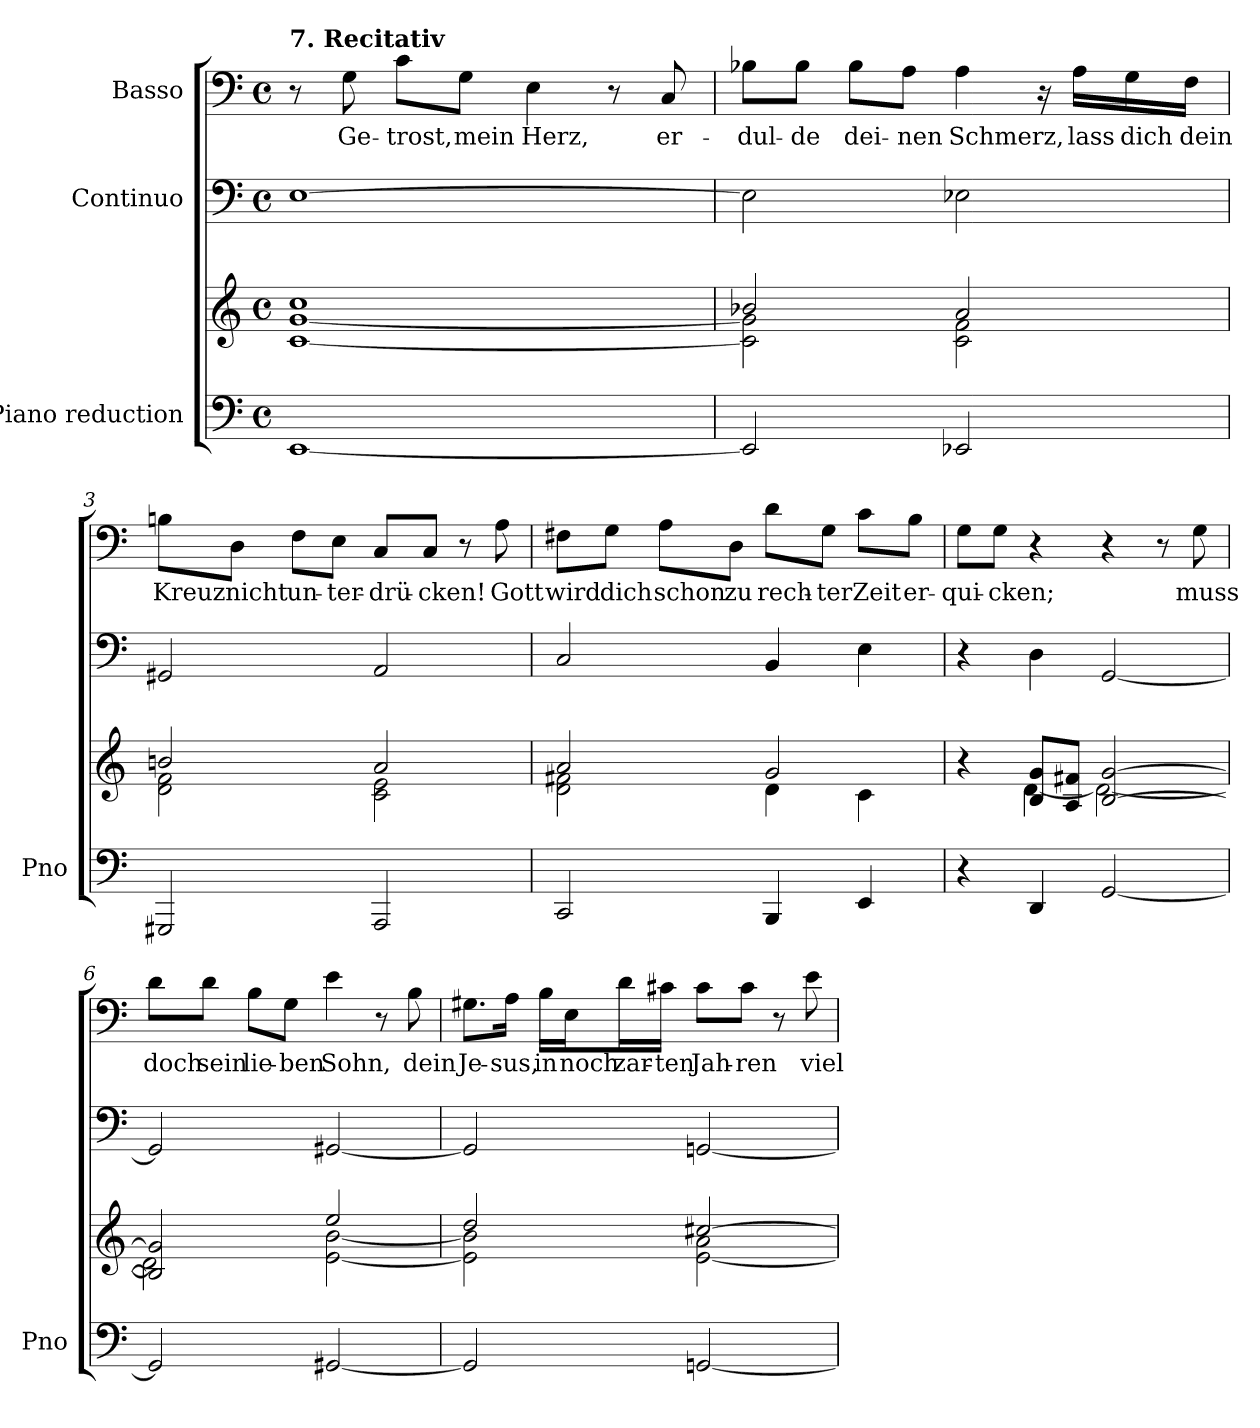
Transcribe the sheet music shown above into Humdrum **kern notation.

**kern	**kern	**kern	**kern	**text
*part3	*part3	*part2	*part1	*part1
*staff4	*staff3	*staff2	*staff1	*staff1
*I"Piano reduction	*	*I"Continuo	*I"Basso	*
*I'Pno	*	*	*	*
*clefF4	*clefG2	*clefF4	*clefF4	*
*k[]	*k[]	*k[]	*k[]	*
*M4/4	*M4/4	*M4/4	*M4/4	*
*met(c)	*met(c)	*met(c)	*met(c)	*
=1	=1	=1	=1	=1
*	*^	*	*	*
!	!	!	!	!LO:TX:a:B:t=7. Recitativ	!
[1EE	1cc	[1c [1g	[1E	8r	.
!	!	!	!	!	!LO:LY:b
.	.	.	.	8G\	Ge-
!	!	!	!	!	!LO:LY:b
.	.	.	.	8c\L	-trost,
!	!	!	!	!	!LO:LY:b
.	.	.	.	8G\J	mein
!	!	!	!	!	!LO:LY:b
.	.	.	.	4E\	Herz,
.	.	.	.	8r	.
!	!	!	!	!	!LO:LY:b
.	.	.	.	8C/	er-
=2	=2	=2	=2	=2	=2
!	!	!	!	!	!LO:LY:b
2EE/]	2b-X/	2c\] 2g\]	2E\]	8B-X\L	-dul-
!	!	!	!	!	!LO:LY:b
.	.	.	.	8B-\J	-de
!	!	!	!	!	!LO:LY:b
.	.	.	.	8B-\L	dei-
!	!	!	!	!	!LO:LY:b
.	.	.	.	8A\J	-nen
!	!	!	!	!	!LO:LY:b
2EE-X/	2a/	2c\ 2f\	2E-X\	4A\	Schmerz,
.	.	.	.	16r	.
!	!	!	!	!	!LO:LY:b
.	.	.	.	16A\LL	lass
!	!	!	!	!	!LO:LY:b
.	.	.	.	16G\	dich
!	!	!	!	!	!LO:LY:b
.	.	.	.	16F\JJ	dein
=3	=3	=3	=3	=3	=3
!	!	!	!	!	!LO:LY:b
2GGG#X/	2bn/	2d\ 2f\	2GG#X/	8Bn\L	Kreuz
!	!	!	!	!	!LO:LY:b
.	.	.	.	8D\J	nicht
!	!	!	!	!	!LO:LY:b
.	.	.	.	8F\L	un-
!	!	!	!	!	!LO:LY:b
.	.	.	.	8E\J	-ter-
!	!	!	!	!	!LO:LY:b
2AAA/	2a/	2c\ 2e\	2AA/	8C/L	-drü-
!	!	!	!	!	!LO:LY:b
.	.	.	.	8C/J	-cken!
.	.	.	.	8r	.
!	!	!	!	!	!LO:LY:b
.	.	.	.	8A\	Gott
!!LO:LB:g=z
=4	=4	=4	=4	=4	=4
!	!	!	!	!	!LO:LY:b
2CC/	2a/	2d\ 2f#X\	2C/	8F#X\L	wird
!	!	!	!	!	!LO:LY:b
.	.	.	.	8G\J	dich
!	!	!	!	!	!LO:LY:b
.	.	.	.	8A\L	schon
!	!	!	!	!	!LO:LY:b
.	.	.	.	8D\J	zu
!	!	!	!	!	!LO:LY:b
4BBB/	2g/	4d\	4BB/	8d\L	rech-
!	!	!	!	!	!LO:LY:b
.	.	.	.	8G\J	-ter
!	!	!	!	!	!LO:LY:b
4EE/	.	4c\	4E\	8c\L	Zeit
!	!	!	!	!	!LO:LY:b
.	.	.	.	8B\J	er-
=5	=5	=5	=5	=5	=5
!	!	!	!	!	!LO:LY:b
4r	4r	4ryy	4r	8G\L	-qui-
!	!	!	!	!	!LO:LY:b
.	.	.	.	8G\J	-cken;
4DD/	8B/ 8g/L	[4d\	4D\	4r	.
.	8A/ 8f#X/J	.	.	.	.
[2GG/	[2B/ [2g/	2d\_	[2GG/	4r	.
.	.	.	.	8r	.
!	!	!	!	!	!LO:LY:b
.	.	.	.	8G\	muss
=6	=6	=6	=6	=6	=6
!	!	!	!	!	!LO:LY:b
2GG/]	2B/] 2g/]	2d\]	2GG/]	8d\L	doch
!	!	!	!	!	!LO:LY:b
.	.	.	.	8d\J	sein
!	!	!	!	!	!LO:LY:b
.	.	.	.	8B\L	lie-
!	!	!	!	!	!LO:LY:b
.	.	.	.	8G\J	-ben
!	!	!	!	!	!LO:LY:b
[2GG#X/	2ee/	[2e\ [2b\	[2GG#X/	4e\	Sohn,
.	.	.	.	8r	.
!	!	!	!	!	!LO:LY:b
.	.	.	.	8B\	dein
=7	=7	=7	=7	=7	=7
!	!	!	!	!	!LO:LY:b
2GG#/]	2dd/	2e\] 2b\]	2GG#/]	8.G#X\L	Je-
!	!	!	!	!	!LO:LY:b
.	.	.	.	16A\Jk	-sus,
!	!	!	!	!	!LO:LY:b
.	.	.	.	16B\LL	in
!	!	!	!	!	!LO:LY:b
.	.	.	.	16E\J	noch
!	!	!	!	!	!LO:LY:b
.	.	.	.	16d\L	zar-
!	!	!	!	!	!LO:LY:b
.	.	.	.	16c#X\JJ	-ten
!	!	!	!	!	!LO:LY:b
[2GGn/	[2cc#X/	[2e\ 2a\	[2GGn/	8c#\L	Jah-
!	!	!	!	!	!LO:LY:b
.	.	.	.	8c#\J	-ren
.	.	.	.	8r	.
!	!	!	!	!	!LO:LY:b
.	.	.	.	8e\	viel
*	*v	*v	*	*	*
=	=	=	=	=
*-	*-	*-	*-	*-
